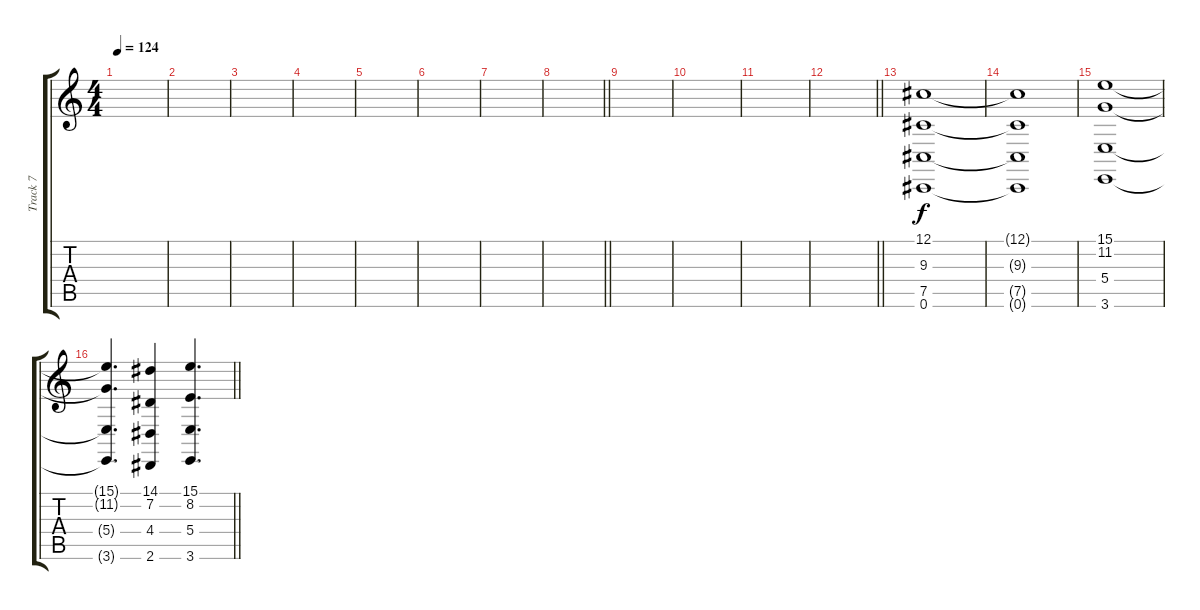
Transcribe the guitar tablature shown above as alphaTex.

\track ("Track 7" "Track 7") {instrument choiraahs}
\staff {score tabs}
\tuning (Db4 Ab3 E3 B2 Gb2 Db2) {hide}
\ts (4 4)
\tempo 124
\clef g2
\ks c
|
|
|
|
|
|
|
\barLineRight lightlight
|
|
|
|
\barLineRight lightlight
|
(12.1 9.3 7.5 0.6).1 |
(12.1{t} 9.3{t} 7.5{t} 0.6{t}).1 |
(15.1 11.2 5.4 3.6).1 |
\barLineRight lightlight
(15.1{t} 11.2{t} 5.4{t} 3.6{t}).4{d} (14.1 7.2 4.4 2.6).4 (15.1 8.2 5.4 3.6).4{d}
